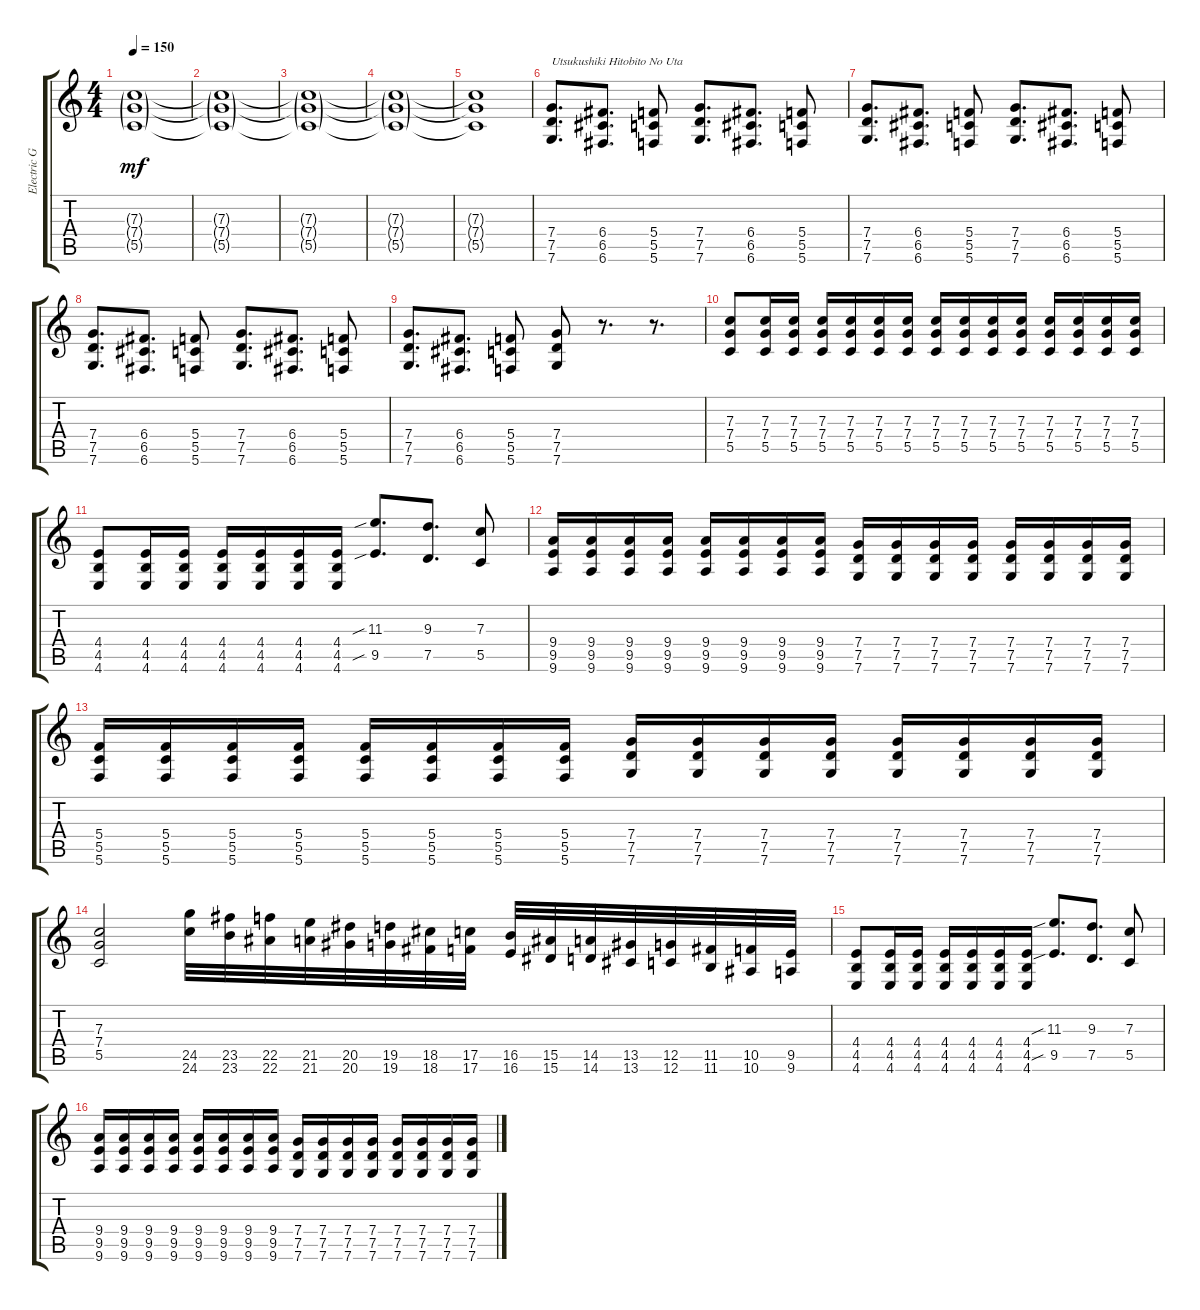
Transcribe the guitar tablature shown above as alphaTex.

\track ("Electric Guitar" "Electric G") {instrument distortionguitar}
\staff {score tabs}
\tuning (D4 A3 F3 C3 G2 C2) {hide}
\ts (4 4)
\tempo 150
\clef g2
\ks c
(7.3{g} 7.4{g} 5.5{g}).1{dy mf} |
(7.3{g t} 7.4{g t} 5.5{g t}).1 |
(7.3{g t} 7.4{g t} 5.5{g t}).1 |
(7.3{g t} 7.4{g t} 5.5{g t}).1 |
(7.3{t} 7.4{t} 5.5{t}).1 |
(7.4 7.5 7.6).8{d txt "Utsukushiki Hitobito No Uta"} (6.4 6.5 6.6).8{d} (5.4 5.5 5.6).8 (7.4 7.5 7.6).8{d} (6.4 6.5 6.6).8{d} (5.4 5.5 5.6).8 |
(7.4 7.5 7.6).8{d} (6.4 6.5 6.6).8{d} (5.4 5.5 5.6).8 (7.4 7.5 7.6).8{d} (6.4 6.5 6.6).8{d} (5.4 5.5 5.6).8 |
(7.4 7.5 7.6).8{d} (6.4 6.5 6.6).8{d} (5.4 5.5 5.6).8 (7.4 7.5 7.6).8{d} (6.4 6.5 6.6).8{d} (5.4 5.5 5.6).8 |
(7.4 7.5 7.6).8{d} (6.4 6.5 6.6).8{d} (5.4 5.5 5.6).8 (7.4 7.5 7.6).8 r.8{d} r.8{d} |
(7.3 7.4 5.5).8 (7.3 7.4 5.5).16 (7.3 7.4 5.5).16 (7.3 7.4 5.5).16 (7.3 7.4 5.5).16 (7.3 7.4 5.5).16 (7.3 7.4 5.5).16 (7.3 7.4 5.5).16 (7.3 7.4 5.5).16 (7.3 7.4 5.5).16 (7.3 7.4 5.5).16 (7.3 7.4 5.5).16 (7.3 7.4 5.5).16 (7.3 7.4 5.5).16 (7.3 7.4 5.5).16 |
(4.4 4.5 4.6).8 (4.4 4.5 4.6).16 (4.4 4.5 4.6).16 (4.4 4.5 4.6).16 (4.4 4.5 4.6).16 (4.4 4.5 4.6).16 (4.4 4.5 4.6).16 (11.3{sib} 9.5{sib}).8{d} (9.3 7.5).8{d} (7.3 5.5).8 |
(9.4 9.5 9.6).16 (9.4 9.5 9.6).16 (9.4 9.5 9.6).16 (9.4 9.5 9.6).16 (9.4 9.5 9.6).16 (9.4 9.5 9.6).16 (9.4 9.5 9.6).16 (9.4 9.5 9.6).16 (7.4 7.5 7.6).16 (7.4 7.5 7.6).16 (7.4 7.5 7.6).16 (7.4 7.5 7.6).16 (7.4 7.5 7.6).16 (7.4 7.5 7.6).16 (7.4 7.5 7.6).16 (7.4 7.5 7.6).16 |
(5.4 5.5 5.6).16 (5.4 5.5 5.6).16 (5.4 5.5 5.6).16 (5.4 5.5 5.6).16 (5.4 5.5 5.6).16 (5.4 5.5 5.6).16 (5.4 5.5 5.6).16 (5.4 5.5 5.6).16 (7.4 7.5 7.6).16 (7.4 7.5 7.6).16 (7.4 7.5 7.6).16 (7.4 7.5 7.6).16 (7.4 7.5 7.6).16 (7.4 7.5 7.6).16 (7.4 7.5 7.6).16 (7.4 7.5 7.6).16 |
(7.3 7.4 5.5).2 (24.5 24.6).32 (23.5 23.6).32 (22.5 22.6).32 (21.5 21.6).32 (20.5 20.6).32 (19.5 19.6).32 (18.5 18.6).32 (17.5 17.6).32 (16.5 16.6).32 (15.5 15.6).32 (14.5 14.6).32 (13.5 13.6).32 (12.5 12.6).32 (11.5 11.6).32 (10.5 10.6).32 (9.5 9.6).32 |
(4.4 4.5 4.6).8 (4.4 4.5 4.6).16 (4.4 4.5 4.6).16 (4.4 4.5 4.6).16 (4.4 4.5 4.6).16 (4.4 4.5 4.6).16 (4.4 4.5 4.6).16 (11.3{sib} 9.5{sib}).8{d} (9.3 7.5).8{d} (7.3 5.5).8 |
(9.4 9.5 9.6).16 (9.4 9.5 9.6).16 (9.4 9.5 9.6).16 (9.4 9.5 9.6).16 (9.4 9.5 9.6).16 (9.4 9.5 9.6).16 (9.4 9.5 9.6).16 (9.4 9.5 9.6).16 (7.4 7.5 7.6).16 (7.4 7.5 7.6).16 (7.4 7.5 7.6).16 (7.4 7.5 7.6).16 (7.4 7.5 7.6).16 (7.4 7.5 7.6).16 (7.4 7.5 7.6).16 (7.4 7.5 7.6).16
